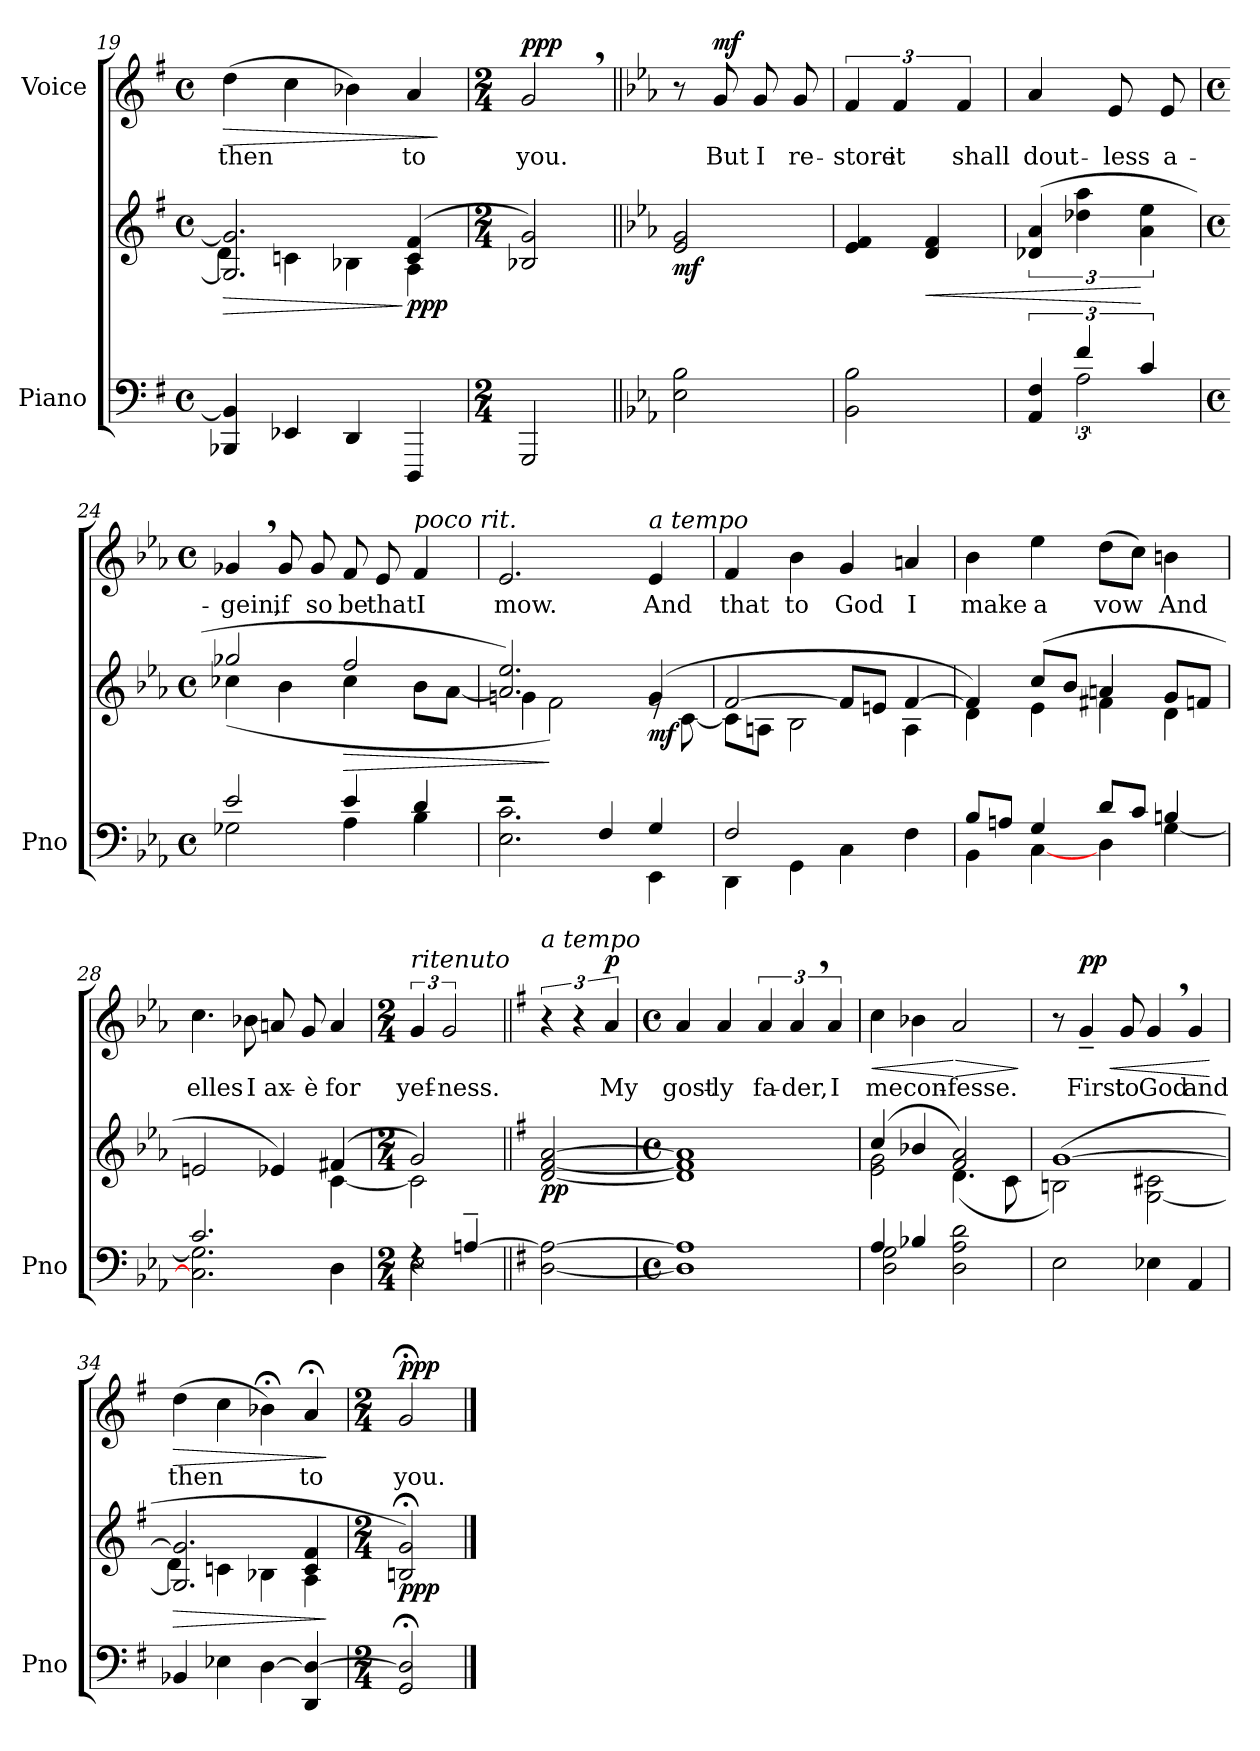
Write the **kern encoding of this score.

**kern	**kern	**dynam	**kern	**text	**dynam
*part2	*part2	*part2	*part1	*part1	*part1
*staff3	*staff2	*staff2/3	*staff1	*staff1	*staff1
*I"Piano	*	*	*I"Voice	*	*
*I'Pno	*	*	*	*	*
*clefF4	*clefG2	*	*clefG2	*	*
*k[f#]	*k[f#]	*	*k[f#]	*	*
*M4/4	*M4/4	*	*M4/4	*	*
*met(c)	*met(c)	*	*met(c)	*	*
=19	=19	=19	=19	=19	=19
!	!	!LO:HP:b	!	!LO:LY:b	!LO:HP:b
*	*^	*	*	*	*
4BBB-X/ 4BB-/]	2.G/] 2.g/]	4d\	>	(>4dd\	then	>
4EE-X/	.	4cn\	.	4cc\	.	.
4DD/	.	4B-X\	.	4b-X\)	.	.
!	!	!	!LO:DY:n=1:b	!	!LO:LY:b	!
4DDD/	(>4c/ 4f#/	4A\	] ppp	4a/	to	.
*	*v	*v	*	*	*	*
.	.	.	.	.	]
=20	=20	=20	=20	=20	=20
*M2/4	*M2/4	*	*M2/4	*	*
!	!	!	!	!LO:LY:b	!LO:DY:a
2GGG/	2B-X/ 2g/)	.	2g,/	you.	ppp
!!LO:LB:g=z
=21||	=21||	=21||	=21||	=21||	=21||
*k[b-e-a-]	*k[b-e-a-]	*	*k[b-e-a-]	*	*
!	!	!LO:DY:b	!	!	!
2E-\ 2B-\	2e-/ 2g/	mf	8r	.	.
!	!	!	!	!LO:LY:b	!LO:DY:a
.	.	.	8g/	But	mf
!	!	!	!	!LO:LY:b	!
.	.	.	8g/	I	.
!	!	!	!	!LO:LY:b	!
.	.	.	8g/	re-	.
=22	=22	=22	=22	=22	=22
!	!	!	!	!LO:LY:b	!
2BB-\ 2B-\	4e-/ 4f/	.	6f/	-store	.
!	!	!	!	!LO:LY:b	!
.	.	.	6f/	it	.
!	!	!LO:HP:b	!	!	!
.	4d/ 4f/	<	.	.	.
!	!	!	!	!LO:LY:b	!
.	.	.	6f/	shall	.
=23	=23	=23	=23	=23	=23
*^	*	*	*	*	*
!	!	!	!	!	!LO:LY:b	!
6AA-/ 6F/	6ryy	(>6d-X/ 6a-/	.	4a-/	dout-	.
6f/	3A-\	6dd-X\ 6aa-\	.	.	.	.
!	!	!	!	!	!LO:LY:b	!
.	.	.	.	8e-/	-less	.
6c/	.	6a-\ 6ee-\	[	.	.	.
!	!	!	!	!	!LO:LY:b	!
.	.	.	.	8e-/	a-	.
!!LO:PB:g=z
=24	=24	=24	=24	=24	=24	=24
*M4/4	*	*M4/4	*	*M4/4	*	*
*met(c)	*	*met(c)	*	*met(c)	*	*
*	*	*^	*	*	*	*
!	!	!	!	!	!	!LO:LY:b	!
2e-/	2G-X\	2gg-X/	(<4cc-X\	.	4g-X,/	-gein,	.
*	*	*	*	*	*MM112	*	*
!	!	!	!	!	!	!LO:LY:b	!
.	.	.	4b-\	.	8g-/	if	.
!	!	!	!	!	!	!LO:LY:b	!
.	.	.	.	.	8g-/	so	.
!	!	!	!	!LO:HP:b	!	!LO:LY:b	!
4e-/	4A-\	2ff/	4cc-\	>	8f/	be	.
!	!	!	!	!	!	!LO:LY:b	!
.	.	.	.	.	8e-/	that	.
*	*	*	*	*	*MM108	*	*
!	!	!	!	!	!LO:TX:a:i:t=poco rit.	!	!
!	!	!	!	!	!	!LO:LY:b	!
4d/	4B-\	.	8b-\L	.	4f/	I	.
.	.	.	[8a-\J	.	.	.	.
=25	=25	=25	=25	=25	=25	=25	=25
!	!	!	!	!	!	!LO:LY:b	!
2.E-\ 2.c\	2re	2.a-/] 2.ee-/)	4gn\	.	2.e-/	mow.	.
.	.	.	2f\)	]	.	.	.
.	4F/	.	.	.	.	.	.
*	*	*	*	*	*MM114	*	*
!	!	!	!	!	!LO:TX:a:i:t=a tempo	!	!
!	!	!	!	!LO:DY:b	!	!LO:LY:b	!
4EE-\	4G/	(>4g/	8re	mf	4e-/	And	.
.	.	.	[8c\	.	.	.	.
=26	=26	=26	=26	=26	=26	=26	=26
!	!	!	!	!	!	!LO:LY:b	!
4DD\	2F/	[2f/	8c\L]	.	4f/	that	.
.	.	.	8An\J	.	.	.	.
!	!	!	!	!	!	!LO:LY:b	!
4GG\	.	.	2B-\	.	4b-\	to	.
!	!	!	!	!	!	!LO:LY:b	!
4C\	2ryy	8f/L]	.	.	4g/	God	.
.	.	8en/J	.	.	.	.	.
!	!	!	!	!	!	!LO:LY:b	!
4F\	.	[4f/	4A\	.	4an/	I	.
!!LO:LB:g=z
=27	=27	=27	=27	=27	=27	=27	=27
!	!	!	!	!	!	!LO:LY:b	!
8B-/L	4BB-\	4f/])	4d\	.	4b-\	make	.
8An/J	.	.	.	.	.	.	.
!	!	!	!	!	!	!LO:LY:b	!
4G/	[4C\	(>8cc/L	4e-\	.	4ee-\	a	.
.	.	8b-/J	.	.	.	.	.
!	!	!	!	!	!	!LO:LY:b	!
8d/L	4D\	4an/	4f#X\	.	(>8dd\L	vow	.
8c/J	.	.	.	.	8cc\J)	.	.
!	!	!	!	!	!	!LO:LY:b	!
4Bn/	[4G\	8g/L	4d\	.	4bn\	And	.
.	.	8fn/J	.	.	.	.	.
=28	=28	=28	=28	=28	=28	=28	=28
!	!	!	!	!	!	!LO:LY:b	!
2.c/	2.C\] 2.G\]	2en/	2.ryy	.	4.cc\	elles	.
*	*	*	*	*	*MM110	*	*
!	!	!	!	!	!	!LO:LY:b	!
.	.	.	.	.	8b-X\	I	.
!	!	!	!	!	!	!LO:LY:b	!
.	.	4e-X/)	.	.	8an/	ax-	.
!	!	!	!	!	!	!LO:LY:b	!
.	.	.	.	.	8g/	-è	.
!	!	!	!	!	!	!LO:LY:b	!
4D\	4ryy	(>4f#X/	[4c\	.	4a/	for	.
=29	=29	=29	=29	=29	=29	=29	=29
*M2/4	*	*M2/4	*	*	*M2/4	*	*
*	*	*	*	*	*MM100	*	*
!	!	!	!	!	!LO:TX:a:i:t=ritenuto	!	!
!	!	!	!	!	!	!LO:LY:b	!
4rF	2E-\	2g/)	2c\]	.	6g/	yef-	.
!	!	!	!	!	!	!LO:LY:b	!
.	.	.	.	.	3g/	-ness.	.
[4An~/	.	.	.	.	.	.	.
*v	*v	*	*	*	*	*	*
*	*v	*v	*	*	*	*
!!LO:LB:g=z
=30||	=30||	=30||	=30||	=30||	=30||
*k[f#]	*k[f#]	*	*k[f#]	*	*
*	*	*	*MM112	*	*
!	!	!	!LO:TX:a:i:t=a tempo	!	!
!	!	!LO:DY:b	!	!	!
[2D\ 2A\_	[2d/ [2f#/ [2a/	pp	6r	.	.
.	.	.	6r	.	.
!	!	!	!	!LO:LY:b	!LO:DY:a
.	.	.	6a/	My	p
=31	=31	=31	=31	=31	=31
*M4/4	*M4/4	*	*M4/4	*	*
*met(c)	*met(c)	*	*met(c)	*	*
!	!	!	!	!LO:LY:b	!
1D] 1A]	1d] 1f#] 1a]	.	4a/	gost-	.
!	!	!	!	!LO:LY:b	!
.	.	.	4a/	-ly	.
!	!	!	!	!LO:LY:b	!
.	.	.	6a/	fa-	.
!	!	!	!	!LO:LY:b	!
.	.	.	6a,/	-der,	.
!	!	!	!	!LO:LY:b	!
.	.	.	6a/	I	.
=32	=32	=32	=32	=32	=32
*^	*^	*	*	*	*
!	!	!	!	!	!	!LO:LY:b	!LO:HP:b
4A/	2D\ 2G\	(>4cc/	2e\ 2g\	.	4cc\	me	<
!	!	!	!	!	!	!LO:LY:b	!
4B-X/	.	4b-X/	.	.	4b-X\	con-	.
!	!	!	!	!	!	!LO:LY:b	!LO:HP:n=1:b
2D\ 2A\ 2d\	2ryy	2f#/ 2a/)	(<4.d\	.	2a/	-fesse.	[ >
.	.	.	8c\	.	.	.	.
*v	*v	*	*	*	*	*	*
*	*v	*v	*	*	*	*
.	.	.	.	.	]
!!LO:LB:g=z
=33	=33	=33	=33	=33	=33
*	*^	*	*	*	*
2E\	(>[1g	2Bn\)	.	8r	.	.
!	!	!	!	!	!LO:LY:b	!LO:HP:b
!	!	!	!	!	!	!LO:DY:n=1:a
.	.	.	.	4g~/	First	< pp
!	!	!	!	!	!LO:LY:b	!
.	.	.	.	8g/	to	.
!	!	!	!	!	!LO:LY:b	!
4E-X\	.	[2G\ 2c#X\	.	4g,/	God	.
!	!	!	!	!	!LO:LY:b	!
4AA/	.	.	.	4g/	and	.
*	*v	*v	*	*	*	*
.	.	.	.	.	[
=34	=34	=34	=34	=34	=34
!	!	!LO:HP:b	!	!LO:LY:b	!LO:HP:b
*	*^	*	*	*	*
4BB-X/	2.G/] 2.g/]	4d\	>	(>4dd\	then	>
4E-X\	.	4cn\	.	4cc\	.	.
[4D\	.	4B-X\	.	4b-X;<\)	.	.
!	!	!	!	!	!LO:LY:b	!
4DD/ 4D/_	4c/ 4f#/	4A\	.	4a;</	to	.
*	*v	*v	*	*	*	*
.	.	]	.	.	]
=35	=35	=35	=35	=35	=35
*M2/4	*M2/4	*	*M2/4	*	*
!	!	!LO:DY:b	!	!LO:LY:b	!LO:DY:a
2GG/; 2D/];	2Bn/;< 2g/;<)	ppp	2g;</	you.	ppp
==	==	==	==	==	==
*-	*-	*-	*-	*-	*-
